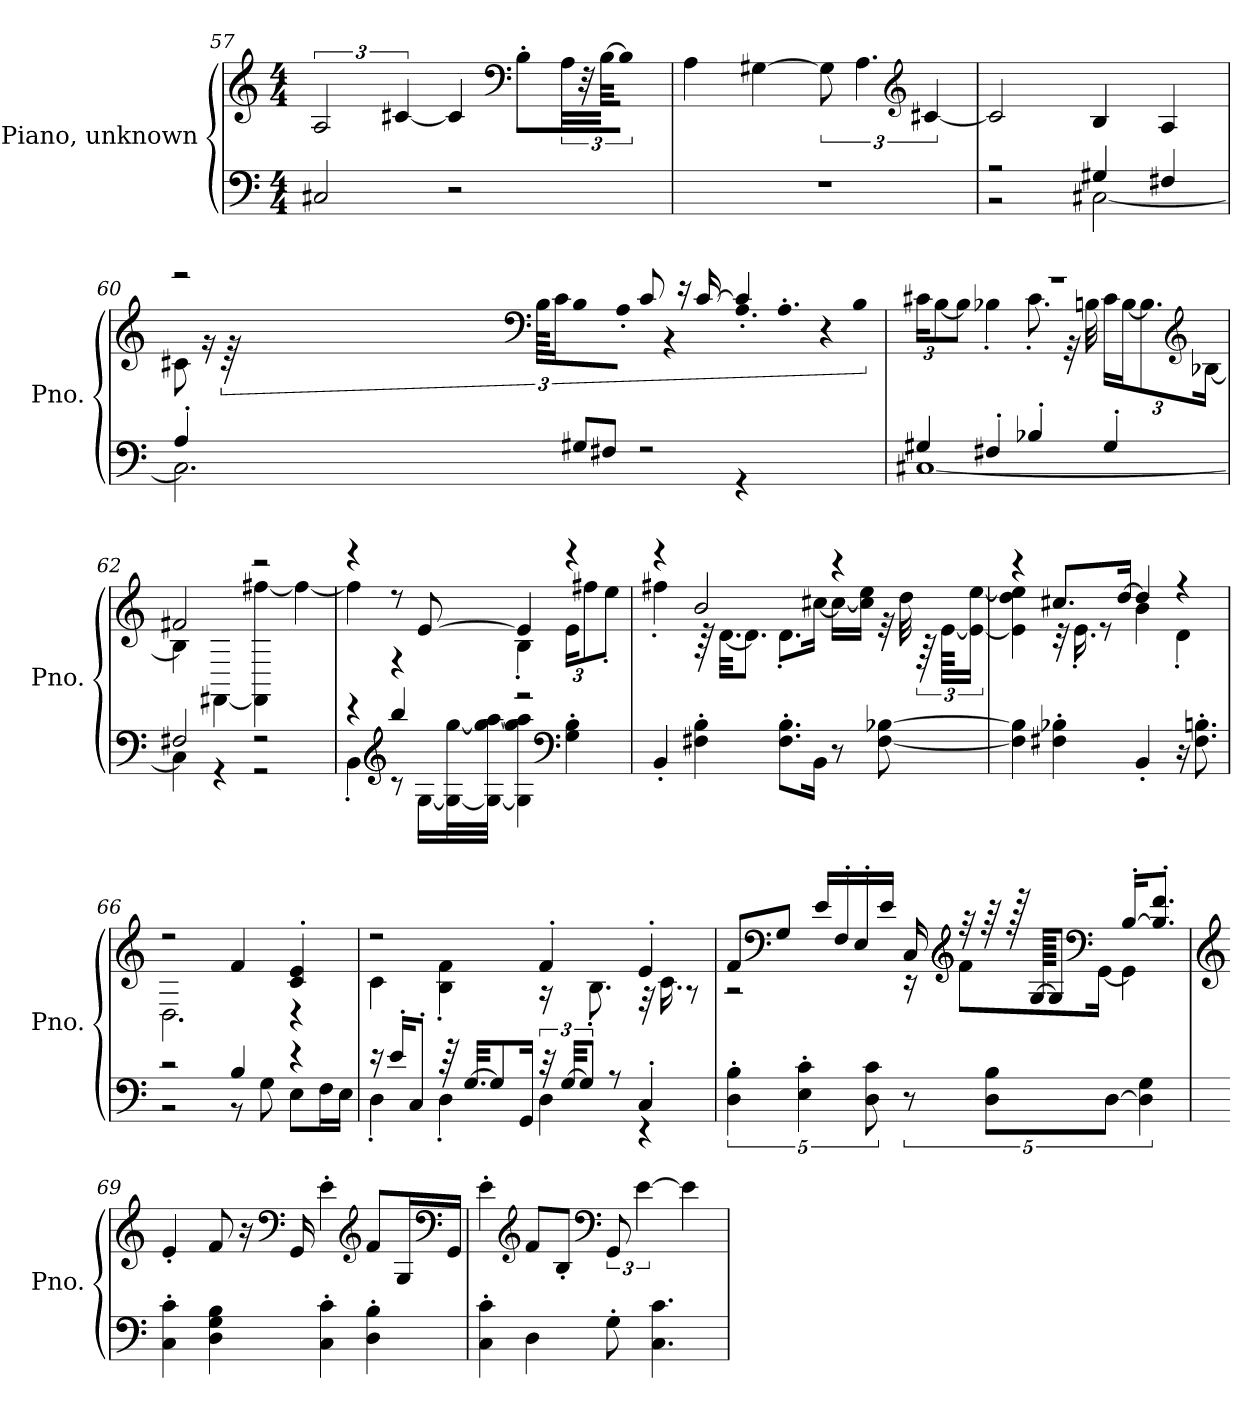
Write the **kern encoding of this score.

**kern	**kern
*part1	*part1
*staff2	*staff1
*I"Piano, unknown	*
*I'Pno.	*
*clefF4	*clefG2
*k[]	*k[]
*M4/4	*M4/4
=57	=57
2C#X/	3A/
.	[6c#X/
2r	4c#/]
*	*clefF4
.	8B'\L
.	48A\Jkk
.	48r
.	[48B\KLL
.	16B\JJ]
=58	=58
1r	4A\
.	[4G#X\
.	12G#\]
.	6.A\
*	*clefG2
.	[6c#X/
!!LO:LB:g=z
=59	=59
*^	*
2r	2r	2c#/]
4G#X/	[2C#X\	4B/
4F#X/	.	4A/
=60	=60	=60
*	*	*^
4A'/	2.C#\]	2r	8c#X\
.	.	.	16r
.	.	.	96r
*	*	*clefF4	*
.	.	.	96B\KKLL
.	.	.	24c#\J
8G#X/L	.	.	8B\
8F#X/J	.	.	8A'\J
2r	.	8c#/	16r
.	.	.	8.A'\
.	.	16r	.
.	.	[16c#/	.
.	4r	4c#/]	8.A'\
.	.	.	32r
.	.	.	32B\
=61	=61	=61	=61
*	*	*	*Xbrackettup
4G#X/	[1C#X	1r	24c#X\KL
.	.	.	[12B\
.	.	.	8B\J]
4F#X'/	.	.	4B-X'\
4B-X'/	.	.	8.c#'\
.	.	.	32r
.	.	.	32Bn\
4G#'/	.	.	24c#\LL
.	.	.	[24B\J
.	.	.	12.B\]
*	*	*clefG2	*
.	.	.	[24B-X\Jk
!!LO:PB:g=z	!!
=62	=62	=62	=62
2F#X/	4C#\]	2f#X/	4B-\]
.	4r	.	[4FF#X\
2r	2r	2r	4FF#\] [4ff#X\
.	.	.	4ff#\_
=63	=63	=63	=63
4r	4BB'\	4r	4ff#\]
*clefG2	*	*	*
4bb/	8r	8r	4r
.	[16G\LL	[8e/	.
.	32G\_ [32gg\L	.	.
.	32G\_ 32gg\] [32aa\JJJ	.	.
2r	4G\] 4gg\ 4aa\]	4e/]	4B'\
*clefF4	*	*	*
.	4G\' 4B\'	4r	24e\KL
.	.	.	12ff#X\
.	.	.	8ee'\J
*v	*v	*	*
=64	=64	=64
4BB'/	4r	4ff#X'\
4F#X\' 4B\'	2b/	64r
.	.	[32.d\KKL
.	.	8.d\J]
8.F#\' 8.B\'L	.	8.d'\L
16BB\Jk	.	[16cc#X\Jk
8r	4r	16cc#\LL_
.	.	16cc#\] 16ee\JJ
[8F#\ [8B-X\	.	32r
.	.	32dd\
*	*	*brackettup
.	.	96r
.	.	[96e\KKLL
.	.	24e\_ [24ee\JJ
!!LO:LB:g=z	!!
=65	=65	=65
4F#\] 4B-\]	4r	4e\] 4dd\ 4ee\]
4F#X\' 4B-X\'	8.cc#X/L	32r
.	.	16.e'\
.	.	8r
.	[16dd/Jk	.
4BB'/	4dd/]	4b\
16r	4r	4d'\
8.F#\' 8.Bn\'	.	.
=66	=66	=66
*^	*	*
2r	2r	2r	2.D\
4B/	8r	4f/	.
.	8G\	.	.
4r	8E\L	4c/' 4e/'	4r
.	16F\L	.	.
.	16E\JJ	.	.
=67	=67	=67	=67
16r	4D'\	2r	4c\
16e'/KL	.	.	.
8C'/J	.	.	.
64r	4D'\	.	4B\' 4f\'
[32.G/KKL	.	.	.
8G/]	.	.	.
16GG/Jk	.	.	.
48r	4D\	4f'/	16r
[48G/KKL	.	.	.
12G/J]	.	.	.
.	.	.	8.B'\
8r	.	.	.
4C'/	4r	4e'/	32r
.	.	.	16.c\
.	.	.	8r
*v	*v	*	*
!!LO:LB:g=z	!!
=68	=68	=68
5D\' 5B\'	8f/L	2r
*	*clefF4	*
.	8G/J	.
5E\' 5c\'	.	.
.	16e/LL	.
.	16F'/	.
.	16E'/	.
10D\ 10c\	.	.
.	16e/JJ	.
10r	16C/	16r
*	*clefG2	*
.	32r	8f\L
.	64r	.
10D\ 10B\L	.	.
.	128r	.
.	[128G/KKKKL	.
.	8G/J]	.
*	*clefF4	*
.	.	[16GG\Jk
[10D\J	.	.
.	[16B'/KL	4GG\]
5D\] 5G\	.	.
.	8.B/]' 8.f/'J	.
*	*v	*v
=69	=69
*	*clefG2
4C\' 4c\'	4e'/
4D\ 4G\ 4B\	8f/
.	16r
*	*clefF4
.	16GG/
4C\' 4c\'	4e'\
*	*clefG2
4D\' 4B\'	8f/L
.	16G/L
*	*clefF4
.	16GG/JJ
!!LO:LB:g=z
=70	=70
4C\' 4c\'	4e'\
*	*clefG2
4D\	8f/L
.	8B'/J
*	*clefF4
8G'\	12GG/
.	[6e\
4.C\ 4.c\	.
.	4e\]
=	=
*-	*-
